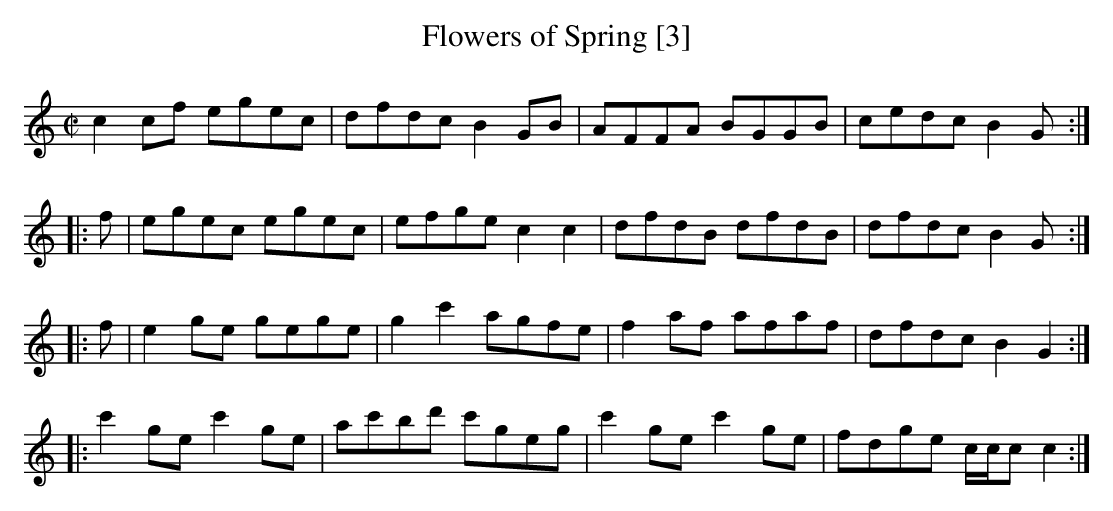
X:1
T:Flowers of Spring [3]
M:C|
L:1/8
K:C
c2 cf egec|dfdc B2 GB|AFFA BGGB|cedc B2G:|
|:f|egec egec|efge c2c2|dfdB dfdB|dfdc B2G:|
|:f|e2 ge gege|g2c'2 agfe|f2 af afaf|dfdc B2G2:|
|:c'2 ge c'2ge|ac'bd' c'geg|c'2 ge c'2ge|fdge c/c/c c2:|]
